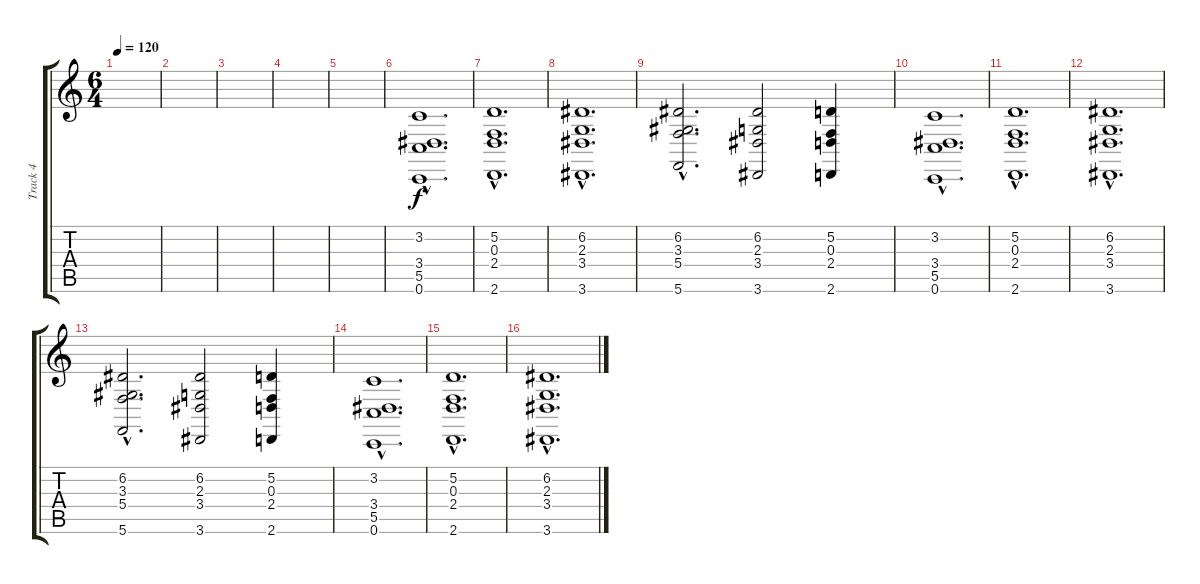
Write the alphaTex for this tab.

\track ("Track 4" "Track 4") {instrument stringensemble1}
\staff {score tabs}
\tuning (D4 A3 F3 C3 G2 C2) {hide}
\ts (6 4)
\tempo 120
\clef g2
\ks c
|
|
|
|
|
(3.2{hac} 3.4{hac} 5.5{hac} 0.6{hac}).1{d} |
(5.2{hac} 0.3{hac} 2.4{hac} 2.6{hac}).1{d} |
(6.2{hac} 2.3{hac} 3.4{hac} 3.6{hac}).1{d} |
(6.2{hac} 3.3{hac} 5.4{hac} 5.6{hac}).2{d} (6.2 2.3 3.4 3.6).2 (5.2 0.3 2.4 2.6).4 |
(3.2{hac} 3.4{hac} 5.5{hac} 0.6{hac}).1{d} |
(5.2{hac} 0.3{hac} 2.4{hac} 2.6{hac}).1{d} |
(6.2{hac} 2.3{hac} 3.4{hac} 3.6{hac}).1{d} |
(6.2{hac} 3.3{hac} 5.4{hac} 5.6{hac}).2{d} (6.2 2.3 3.4 3.6).2 (5.2 0.3 2.4 2.6).4 |
(3.2{hac} 3.4{hac} 5.5{hac} 0.6{hac}).1{d} |
(5.2{hac} 0.3{hac} 2.4{hac} 2.6{hac}).1{d} |
(6.2{hac} 2.3{hac} 3.4{hac} 3.6{hac}).1{d}
